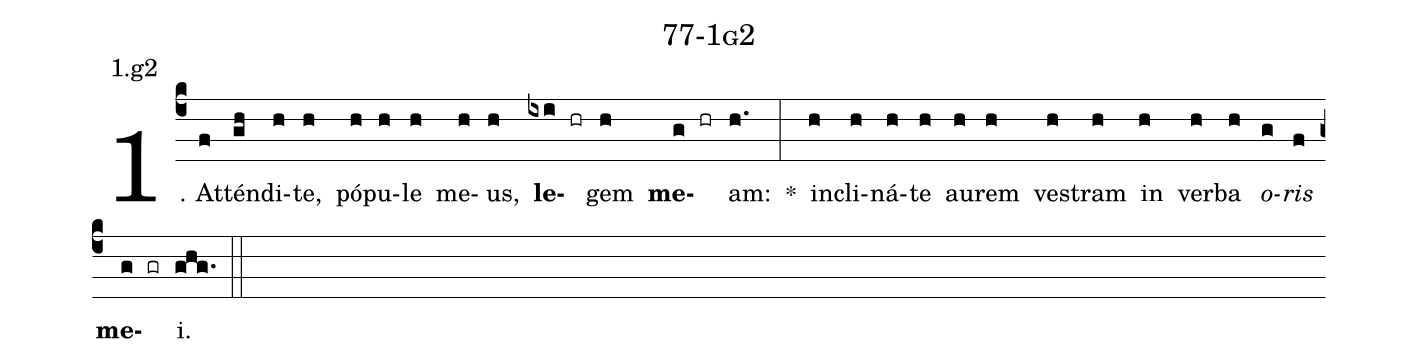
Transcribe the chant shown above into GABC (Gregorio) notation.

name: 77-1g2;
annotation: 1.g2;
%%
(c4)1. At(f)tén(gh)di(h)te,(h) pó(h)pu(h)le(h) me(h)us,(h) <b>le</b>(ixi hr)gem(h) <b>me</b>(g hr)am:(h.) *(:) in(h)cli(h)ná(h)te(h) au(h)rem(h) ves(h)tram(h) in(h) ver(h)ba(h) <i>o</i>(g)<i>ris</i>(f) <b>me</b>(g gr)i.(ghg.) (::)
